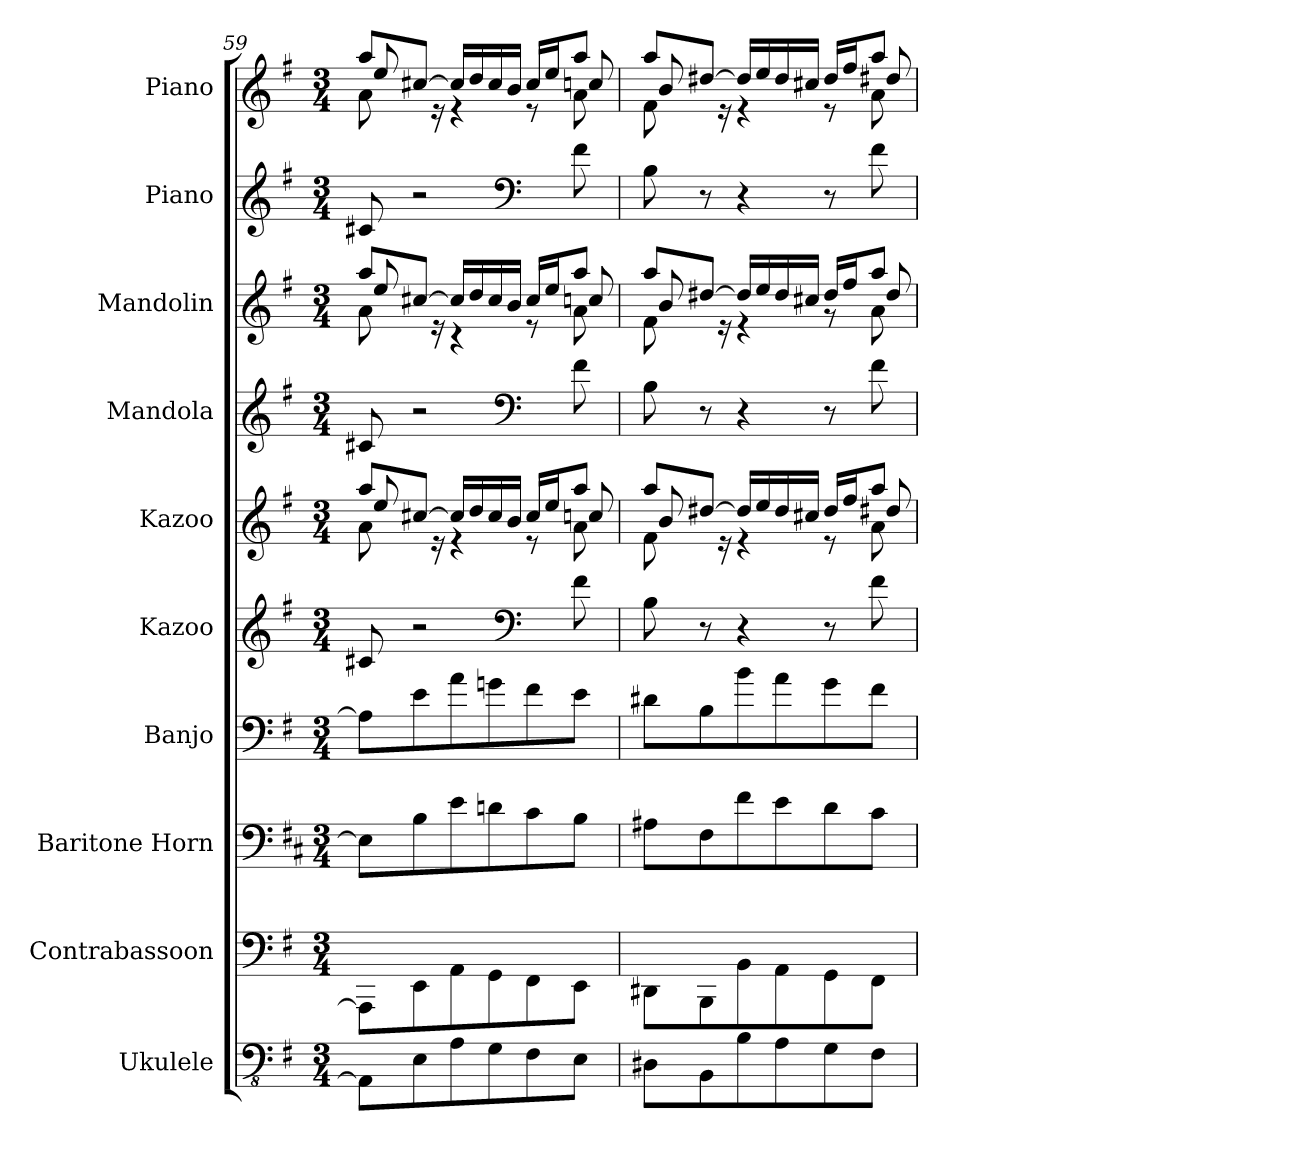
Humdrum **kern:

**kern	**kern	**kern	**kern	**kern	**kern	**kern	**kern	**kern	**kern
*part10	*part9	*part8	*part7	*part6	*part5	*part4	*part3	*part2	*part1
*staff10	*staff9	*staff8	*staff7	*staff6	*staff5	*staff4	*staff3	*staff2	*staff1
*I"Ukulele	*I"Contrabassoon	*I"Baritone Horn	*I"Banjo	*I"Kazoo	*I"Kazoo	*I"Mandola	*I"Mandolin	*I"Piano	*I"Piano
*I'Uk.	*I'Cbsn.	*I'Bar. Hn.	*I'Bj.	*I'Kaz.	*I'Kaz.	*I'Mda.	*I'Mdn.	*I'Pno.	*I'Pno.
*clefFv4	*clefF4	*clefF4	*clefF4	*clefG2	*clefG2	*clefG2	*	*clefG2	*clefG2
*	*ITrd7c12	*ITrd4c7	*ITrd7c12	*	*	*	*	*	*
*k[f#]	*k[f#]	*k[f#]	*k[f#]	*k[f#]	*k[f#]	*k[f#]	*k[f#]	*k[f#]	*k[f#]
*G:	*G:	*G:	*G:	*G:	*G:	*G:	*G:	*G:	*G:
*M3/4	*M3/4	*M3/4	*M3/4	*M3/4	*M3/4	*M3/4	*M3/4	*M3/4	*M3/4
=59	=59	=59	=59	=59	=59	=59	=59	=59	=59
*	*	*	*	*	*^	*	*^	*	*^
*	*	*	*	*	*	*^	*	*	*^	*	*	*^
8AAA\L]	8AAAA\L]	8AA\L]	8AA\L]	8c#X/	8aa/L	8a\	8ee/	8c#X/	8aa/L	8a\	8ee/	8c#X/	8aa/L	8a\	8ee/
8EE\	8EEE\	8E\	8E\	2r	[8cc#X/J	16ryy	4.ryy	2r	[8cc#X/J	16ryy	4.ryy	2r	[8cc#X/J	16ryy	4.ryy
.	.	.	.	.	.	16re	.	.	.	16r	.	.	.	16re	.
8AA\	8AAA\	8A\	8A\	.	16cc#/LL]	4re	.	.	16cc#/LL]	4r	.	.	16cc#/LL]	4re	.
.	.	.	.	.	16dd/	.	.	.	16dd/	.	.	.	16dd/	.	.
8GG\	8GGG\	8Gn\	8Gn\	.	16cc#/	.	.	.	16cc#/	.	.	.	16cc#/	.	.
.	.	.	.	.	16b/JJ	.	.	.	16b/JJ	.	.	.	16b/JJ	.	.
*	*	*	*	*clefF4	*	*	*	*clefF4	*	*	*	*clefF4	*	*	*
8FF#\	8FFF#\	8F#\	8F#\	.	16cc#/LL	8ryy	8re	.	16cc#/LL	8ryy	8r	.	16cc#/LL	8ryy	8re
.	.	.	.	.	16ee/J	.	.	.	16ee/J	.	.	.	16ee/J	.	.
8EE\J	8EEE\J	8E\J	8E\J	8f#\	8aa/J	8a\	8ccn/	8f#\	8aa/J	8a\	8ccn/	8f#\	8aa/J	8a\	8ccn/
!!LO:LB:g=z	!!	!!
=60	=60	=60	=60	=60	=60	=60	=60	=60	=60	=60	=60	=60	=60	=60	=60
8DD#X\L	8DDD#X\L	8D#X\L	8D#X\L	8B\	8aa/L	8f#\	8b/	8B\	8aa/L	8f#\	8b/	8B\	8aa/L	8f#\	8b/
8BBB\	8BBBB\	8BB\	8BB\	8r	[8dd#X/J	16ryy	4.ryy	8r	[8dd#X/J	16ryy	4.ryy	8r	[8dd#X/J	16ryy	4.ryy
.	.	.	.	.	.	16re	.	.	.	16r	.	.	.	16re	.
8BB\	8BBB\	8B\	8B\	4r	16dd#/LL]	4re	.	4r	16dd#/LL]	4r	.	4r	16dd#/LL]	4re	.
.	.	.	.	.	16ee/	.	.	.	16ee/	.	.	.	16ee/	.	.
8AA\	8AAA\	8A\	8A\	.	16dd#/	.	.	.	16dd#/	.	.	.	16dd#/	.	.
.	.	.	.	.	16cc#X/JJ	.	.	.	16cc#X/JJ	.	.	.	16cc#X/JJ	.	.
8GG\	8GGG\	8G\	8G\	8r	16dd#/LL	8ryy	8re	8r	16dd#/LL	8ryy	8r	8r	16dd#/LL	8ryy	8re
.	.	.	.	.	16ff#/J	.	.	.	16ff#/J	.	.	.	16ff#/J	.	.
8FF#\J	8FFF#\J	8F#\J	8F#\J	8f#\	8aa/J	8a\	8dd#X/	8f#\	8aa/J	8a\	8dd#/	8f#\	8aa/J	8a\	8dd#X/
*	*	*	*	*	*v	*v	*v	*	*v	*v	*v	*	*v	*v	*v
=	=	=	=	=	=	=	=	=	=
*-	*-	*-	*-	*-	*-	*-	*-	*-	*-
